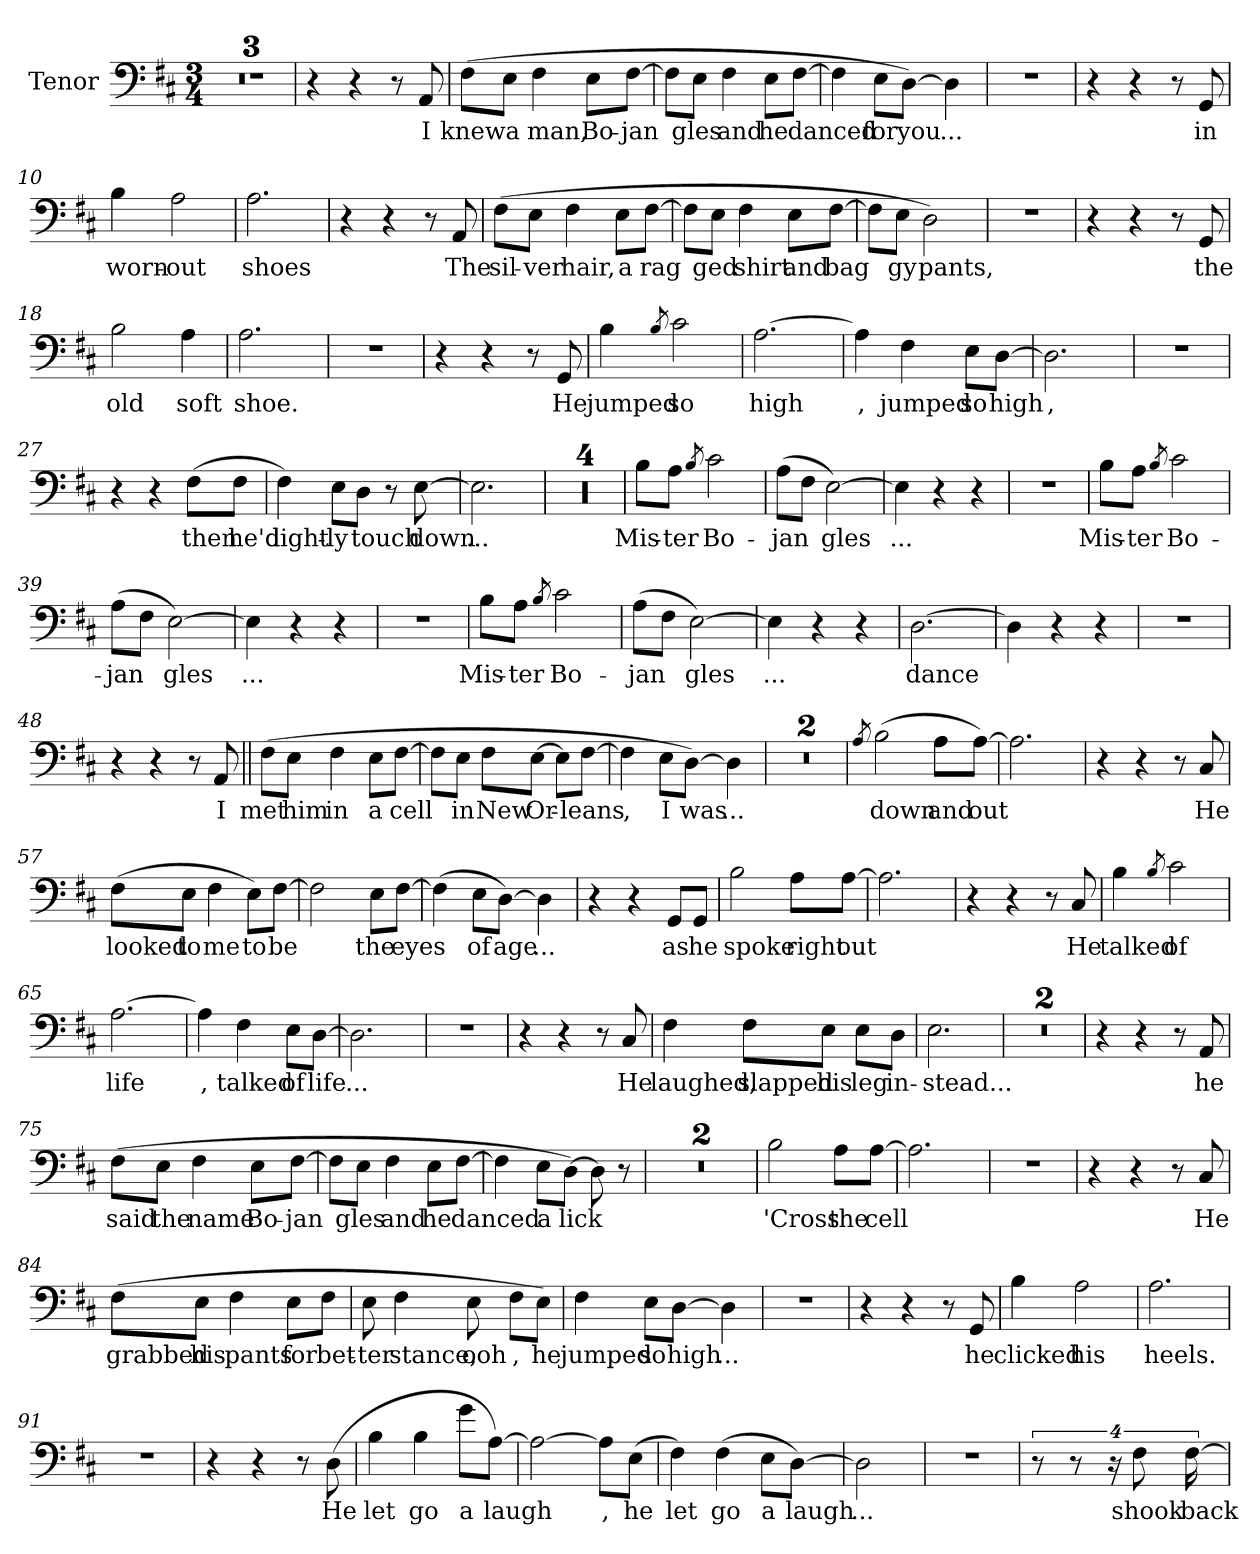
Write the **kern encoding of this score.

**kern	**text
*part1	*part1
*staff1	*staff1
*I"Tenor	*
*I'T	*
*clefF4	*
*k[f#c#]	*
*D:	*
*M3/4	*
=1	=1
2.r	.
=2	=2
2.r	.
=3	=3
2.r	.
=4	=4
4r	.
4r	.
8r	.
!	!LO:LY:b
8AA/	I
!!LO:LB:g=z
=5	=5
!	!LO:LY:b
(>8F#\L	knew
!	!LO:LY:b
8E\J	a
!	!LO:LY:b
4F#\	man,
!	!LO:LY:b
8E\L	Bo-
!	!LO:LY:b
[8F#\J	-jan
=6	=6
8F#\L]	.
!	!LO:LY:b
8E\J	gles
!	!LO:LY:b
4F#\	and
!	!LO:LY:b
8E\L	he
!	!LO:LY:b
[8F#\J	danced
=7	=7
4F#\]	.
!	!LO:LY:b
8E\L	for
!	!LO:LY:b
[8D\J)	you
!	!LO:LY:b
4D\]	...
=8	=8
2.r	.
!!LO:LB:g=z
=9	=9
4r	.
4r	.
8r	.
!	!LO:LY:b
8GG/	in
=10	=10
!	!LO:LY:b
4B\	worn-
!	!LO:LY:b
2A\	-out
=11	=11
!	!LO:LY:b
2.A\	shoes
=12	=12
!	!LO:LY:b
4r	.
4r	.
8r	.
!	!LO:LY:b
8AA/	The
!!LO:LB:g=z
=13	=13
!	!LO:LY:b
(>8F#\L	sil-
!	!LO:LY:b
8E\J	-ver
!	!LO:LY:b
4F#\	hair,
!	!LO:LY:b
8E\L	a
!	!LO:LY:b
[8F#\J	rag
=14	=14
8F#\L]	.
!	!LO:LY:b
8E\J	ged
!	!LO:LY:b
4F#\	shirt
!	!LO:LY:b
8E\L	and
!	!LO:LY:b
[8F#\J	bag
=15	=15
8F#\L]	.
!	!LO:LY:b
8E\J	gy
!	!LO:LY:b
2D\)	pants,
=16	=16
2.r	.
!!LO:LB:g=z
=17	=17
4r	.
4r	.
8r	.
!	!LO:LY:b
8GG/	the
=18	=18
!	!LO:LY:b
2B\	old
!	!LO:LY:b
4A\	soft
=19	=19
!	!LO:LY:b
2.A\	shoe.
=20	=20
2.r	.
!!LO:LB:g=z
=21	=21
4r	.
4r	.
8r	.
!	!LO:LY:b
8GG/	He
=22	=22
!	!LO:LY:b
4B\	jumped
8qB/	.
!	!LO:LY:b
2c#\	so
=23	=23
!	!LO:LY:b
[2.A\	high
=24	=24
!	!LO:LY:b
4A\]	,
!	!LO:LY:b
4F#\	jumped
!	!LO:LY:b
8E\L	so
!	!LO:LY:b
[8D\J	high
!!LO:LB:g=z
=25	=25
!	!LO:LY:b
2.D\]	,
=26	=26
2.r	.
=27	=27
4r	.
4r	.
!	!LO:LY:b
(>8F#\L	then
!	!LO:LY:b
8F#\J	he'd
=28	=28
!	!LO:LY:b
4F#\)	light-
!	!LO:LY:b
8E\L	-ly
!	!LO:LY:b
8D\J	touch
8r	.
!	!LO:LY:b
[8E\	down
!!LO:LB:g=z
=29	=29
!	!LO:LY:b
2.E\]	...
=30	=30
2.r	.
=31	=31
2.r	.
=32	=32
2.r	.
!!LO:PB:g=z
=33	=33
2.r	.
=34	=34
!	!LO:LY:b
8B\L	Mis-
!	!LO:LY:b
8A\J	-ter
8qB/	.
!	!LO:LY:b
2c#\	Bo-
=35	=35
!	!LO:LY:b
(>8A\L	-jan
8F#\J	.
!	!LO:LY:b
[2E\)	gles
=36	=36
!	!LO:LY:b
4E\]	...
4r	.
4r	.
!!LO:LB:g=z
=37	=37
2.r	.
=38	=38
!	!LO:LY:b
8B\L	Mis-
!	!LO:LY:b
8A\J	-ter
8qB/	.
!	!LO:LY:b
2c#\	Bo-
=39	=39
!	!LO:LY:b
(>8A\L	-jan
8F#\J	.
!	!LO:LY:b
[2E\)	gles
=40	=40
!	!LO:LY:b
4E\]	...
4r	.
4r	.
!!LO:LB:g=z
=41	=41
2.r	.
=42	=42
!	!LO:LY:b
8B\L	Mis-
!	!LO:LY:b
8A\J	-ter
8qB/	.
!	!LO:LY:b
2c#\	Bo-
=43	=43
!	!LO:LY:b
(>8A\L	-jan
8F#\J	.
!	!LO:LY:b
[2E\)	gles
=44	=44
!	!LO:LY:b
4E\]	...
4r	.
4r	.
!!LO:LB:g=z
=45	=45
!	!LO:LY:b
[2.D\	dance
=46	=46
!	!LO:LY:b
4D\]	.
4r	.
4r	.
=47	=47
2.r	.
=48	=48
4r	.
4r	.
8r	.
!	!LO:LY:b
8AA/	I
!!LO:LB:g=z
=49||	=49||
!	!LO:LY:b
(>8F#\L	met
!	!LO:LY:b
8E\J	him
!	!LO:LY:b
4F#\	in
!	!LO:LY:b
8E\L	a
!	!LO:LY:b
[8F#\J	cell
=50	=50
8F#\L]	.
!	!LO:LY:b
8E\J	in
!	!LO:LY:b
8F#\L	New
!	!LO:LY:b
[8E\J	Or-
8E\L]	.
!	!LO:LY:b
[8F#\J	-leans
=51	=51
!	!LO:LY:b
4F#\]	,
!	!LO:LY:b
8E\L	I
!	!LO:LY:b
[8D\J)	was
!	!LO:LY:b
4D\]	...
=52	=52
2.r	.
!!LO:LB:g=z
=53	=53
2.r	.
=54	=54
8qA/	.
!	!LO:LY:b
(>2B\	down
!	!LO:LY:b
8A\L	and
!	!LO:LY:b
[8A\J)	out
=55	=55
!	!LO:LY:b
2.A\]	.
=56	=56
4r	.
4r	.
8r	.
!	!LO:LY:b
8C#/	He
!!LO:LB:g=z
=57	=57
!	!LO:LY:b
(>8F#\L	looked
!	!LO:LY:b
8E\J	to
!	!LO:LY:b
4F#\	me
!	!LO:LY:b
8E\L)	to
!	!LO:LY:b
[8F#\J	be
=58	=58
2F#\]	.
!	!LO:LY:b
8E\L	the
!	!LO:LY:b
[8F#\J	eyes
=59	=59
(>4F#\]	.
!	!LO:LY:b
8E\L	of
!	!LO:LY:b
[8D\J)	age
!	!LO:LY:b
4D\]	...
!!LO:LB:g=z
=60	=60
4r	.
4r	.
!	!LO:LY:b
8GG/L	as
!	!LO:LY:b
8GG/J	he
=61	=61
!	!LO:LY:b
2B\	spoke
!	!LO:LY:b
8A\L	right
!	!LO:LY:b
[8A\J	out
=62	=62
!	!LO:LY:b
2.A\]	.
=63	=63
4r	.
4r	.
8r	.
!	!LO:LY:b
8C#/	He
!!LO:LB:g=z
=64	=64
!	!LO:LY:b
4B\	talked
8qB/	.
!	!LO:LY:b
2c#\	of
=65	=65
!	!LO:LY:b
[2.A\	life
=66	=66
!	!LO:LY:b
4A\]	,
!	!LO:LY:b
4F#\	talked
!	!LO:LY:b
8E\L	of
!	!LO:LY:b
[8D\J	life
=67	=67
!	!LO:LY:b
2.D\]	...
=68	=68
2.r	.
!!LO:PB:g=z
=69	=69
4r	.
4r	.
8r	.
!	!LO:LY:b
8C#/	He
=70	=70
!	!LO:LY:b
4F#\	laughed,
!	!LO:LY:b
8F#\L	slapped
!	!LO:LY:b
8E\J	his
!	!LO:LY:b
8E\L	leg
!	!LO:LY:b
8D\J	in-
=71	=71
!	!LO:LY:b
2.E\	-stead...
=72	=72
2.r	.
=73	=73
2.r	.
=74	=74
4r	.
4r	.
8r	.
!	!LO:LY:b
8AA/	he
!!LO:LB:g=z
=75	=75
!	!LO:LY:b
(>8F#\L	said
!	!LO:LY:b
8E\J	the
!	!LO:LY:b
4F#\	name
!	!LO:LY:b
8E\L	Bo-
!	!LO:LY:b
[8F#\J	-jan
=76	=76
8F#\L]	.
!	!LO:LY:b
8E\J	gles
!	!LO:LY:b
4F#\	and
!	!LO:LY:b
8E\L	he
!	!LO:LY:b
[8F#\J	danced
=77	=77
4F#\]	.
!	!LO:LY:b
8E\L	a
!	!LO:LY:b
[8D\J)	lick
8D\]	.
!	!LO:LY:b
8r	...
=78	=78
2.r	.
!!LO:LB:g=z
=79	=79
2.r	.
=80	=80
!	!LO:LY:b
2B\	'Cross
!	!LO:LY:b
8A\L	the
!	!LO:LY:b
[8A\J	cell
=81	=81
!	!LO:LY:b
2.A\]	.
=82	=82
2.r	.
=83	=83
4r	.
4r	.
8r	.
!	!LO:LY:b
8C#/	He
!!LO:LB:g=z
=84	=84
!	!LO:LY:b
(>8F#\L	grabbed
!	!LO:LY:b
8E\J	his
!	!LO:LY:b
4F#\	pants
!	!LO:LY:b
8E\L	for
!	!LO:LY:b
8F#\J	bet-
=85	=85
!	!LO:LY:b
8E\	-ter
!	!LO:LY:b
4F#\	stance,
!	!LO:LY:b
8E\	ooh
!	!LO:LY:b
8F#\L	,
!	!LO:LY:b
8E\J)	he
=86	=86
!	!LO:LY:b
4F#\	jumped
!	!LO:LY:b
8E\L	so
!	!LO:LY:b
[8D\J	high
!	!LO:LY:b
4D\]	...
=87	=87
2.r	.
!!LO:LB:g=z
=88	=88
4r	.
4r	.
8r	.
!	!LO:LY:b
8GG/	he
=89	=89
!	!LO:LY:b
4B\	clicked
!	!LO:LY:b
2A\	his
=90	=90
!	!LO:LY:b
2.A\	heels.
=91	=91
2.r	.
!!LO:LB:g=z
=92	=92
4r	.
4r	.
8r	.
!	!LO:LY:b
(>8D\	He
=93	=93
!	!LO:LY:b
4B\	let
!	!LO:LY:b
4B\	go
!	!LO:LY:b
8g\L	a
!	!LO:LY:b
[8A\J)	laugh
=94	=94
2A\_	.
!	!LO:LY:b
8A\L]	,
!	!LO:LY:b
(>8E\J	he
=95	=95
!	!LO:LY:b
4F#\)	let
!	!LO:LY:b
(>4F#\	go
!	!LO:LY:b
8E\L	a
!	!LO:LY:b
[8D\J)	laugh
=96	=96
!	!LO:LY:b
2D\]	...
=97	=97
2.r	.
!!LO:LB:g=z
=98	=98
16%3r	.
16%3r	.
32%3r	.
!	!LO:LY:b
16%3F#\	shook
!	!LO:LY:b
[32%3F#\	back
=	=
*-	*-
